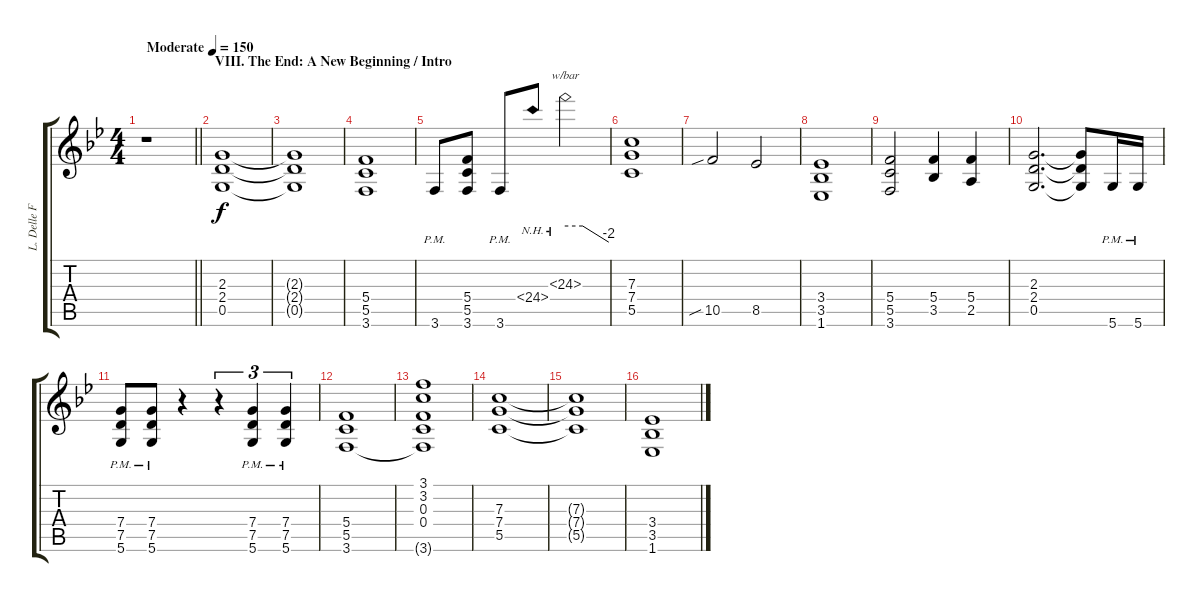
\track ("L. Delle Fave (Dist. Guitar L)" "L. Delle F") {instrument overdrivenguitar}
\staff {score tabs}
\tuning (D4 A3 F3 C3 G2 D2) {hide}
\ts (4 4)
\tempo (150 "Moderate")
\clef g2
\barLineRight lightlight
\ks gminor
r.1{dy f instrument overdrivenguitar} |
\section ("" "VIII. The End: A New Beginning / Intro")
(2.3 2.4 0.5).1 |
(2.3{t} 2.4{t} 0.5{t}).1 |
(5.4 5.5 3.6).1 |
3.6{pm}.8 (5.4 5.5 3.6).8 3.6{pm}.8 24.4{nh}.8 24.3{nh}.2{tbe (custom default 0 0 24 0 60 -8)} |
(7.3 7.4 5.5).1 |
10.5{sib}.2 8.5.2 |
(3.4 3.5 1.6).1 |
(5.4 5.5 3.6).2 (5.4 3.5).4 (5.4 2.5).4 |
(2.3 2.4 0.5).2{d} (2.3{t} 2.4{t} 0.5{t}).8 5.6{pm}.16 5.6{pm}.16 |
(7.4{pm} 7.5{pm} 5.6{pm}).8 (7.4{pm} 7.5{pm} 5.6{pm}).8 r.4 r.4{tu (3 2)} (7.4{pm} 7.5{pm} 5.6{pm}).4{tu (3 2)} (7.4{pm} 7.5{pm} 5.6{pm}).4{tu (3 2)} |
(5.4 5.5 3.6).1 |
(3.1 3.2 0.3 0.4 3.6{t}).1 |
(7.3 7.4 5.5).1 |
(7.3{t} 7.4{t} 5.5{t}).1 |
(3.4 3.5 1.6).1
